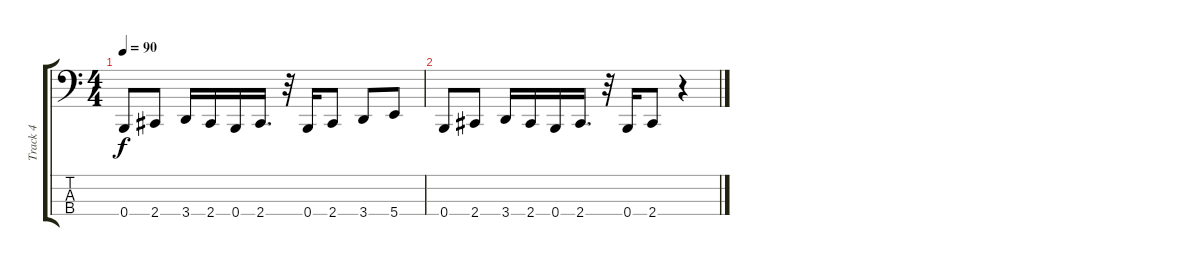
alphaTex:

\track ("Track 4" "Track 4") {instrument electricbasspick}
\staff {score tabs}
\tuning (E2 B1 Gb1 B0) {hide}
\ts (4 4)
\tempo 90
\clef f4
\ks c
0.4.8{dy f} 2.4.8 3.4.16 2.4.16 0.4.16 2.4.16{d} r.32 0.4.16 2.4.8 3.4.8 5.4.8 |
0.4.8 2.4.8 3.4.16 2.4.16 0.4.16 2.4.16{d} r.32 0.4.16 2.4.8 r.4
